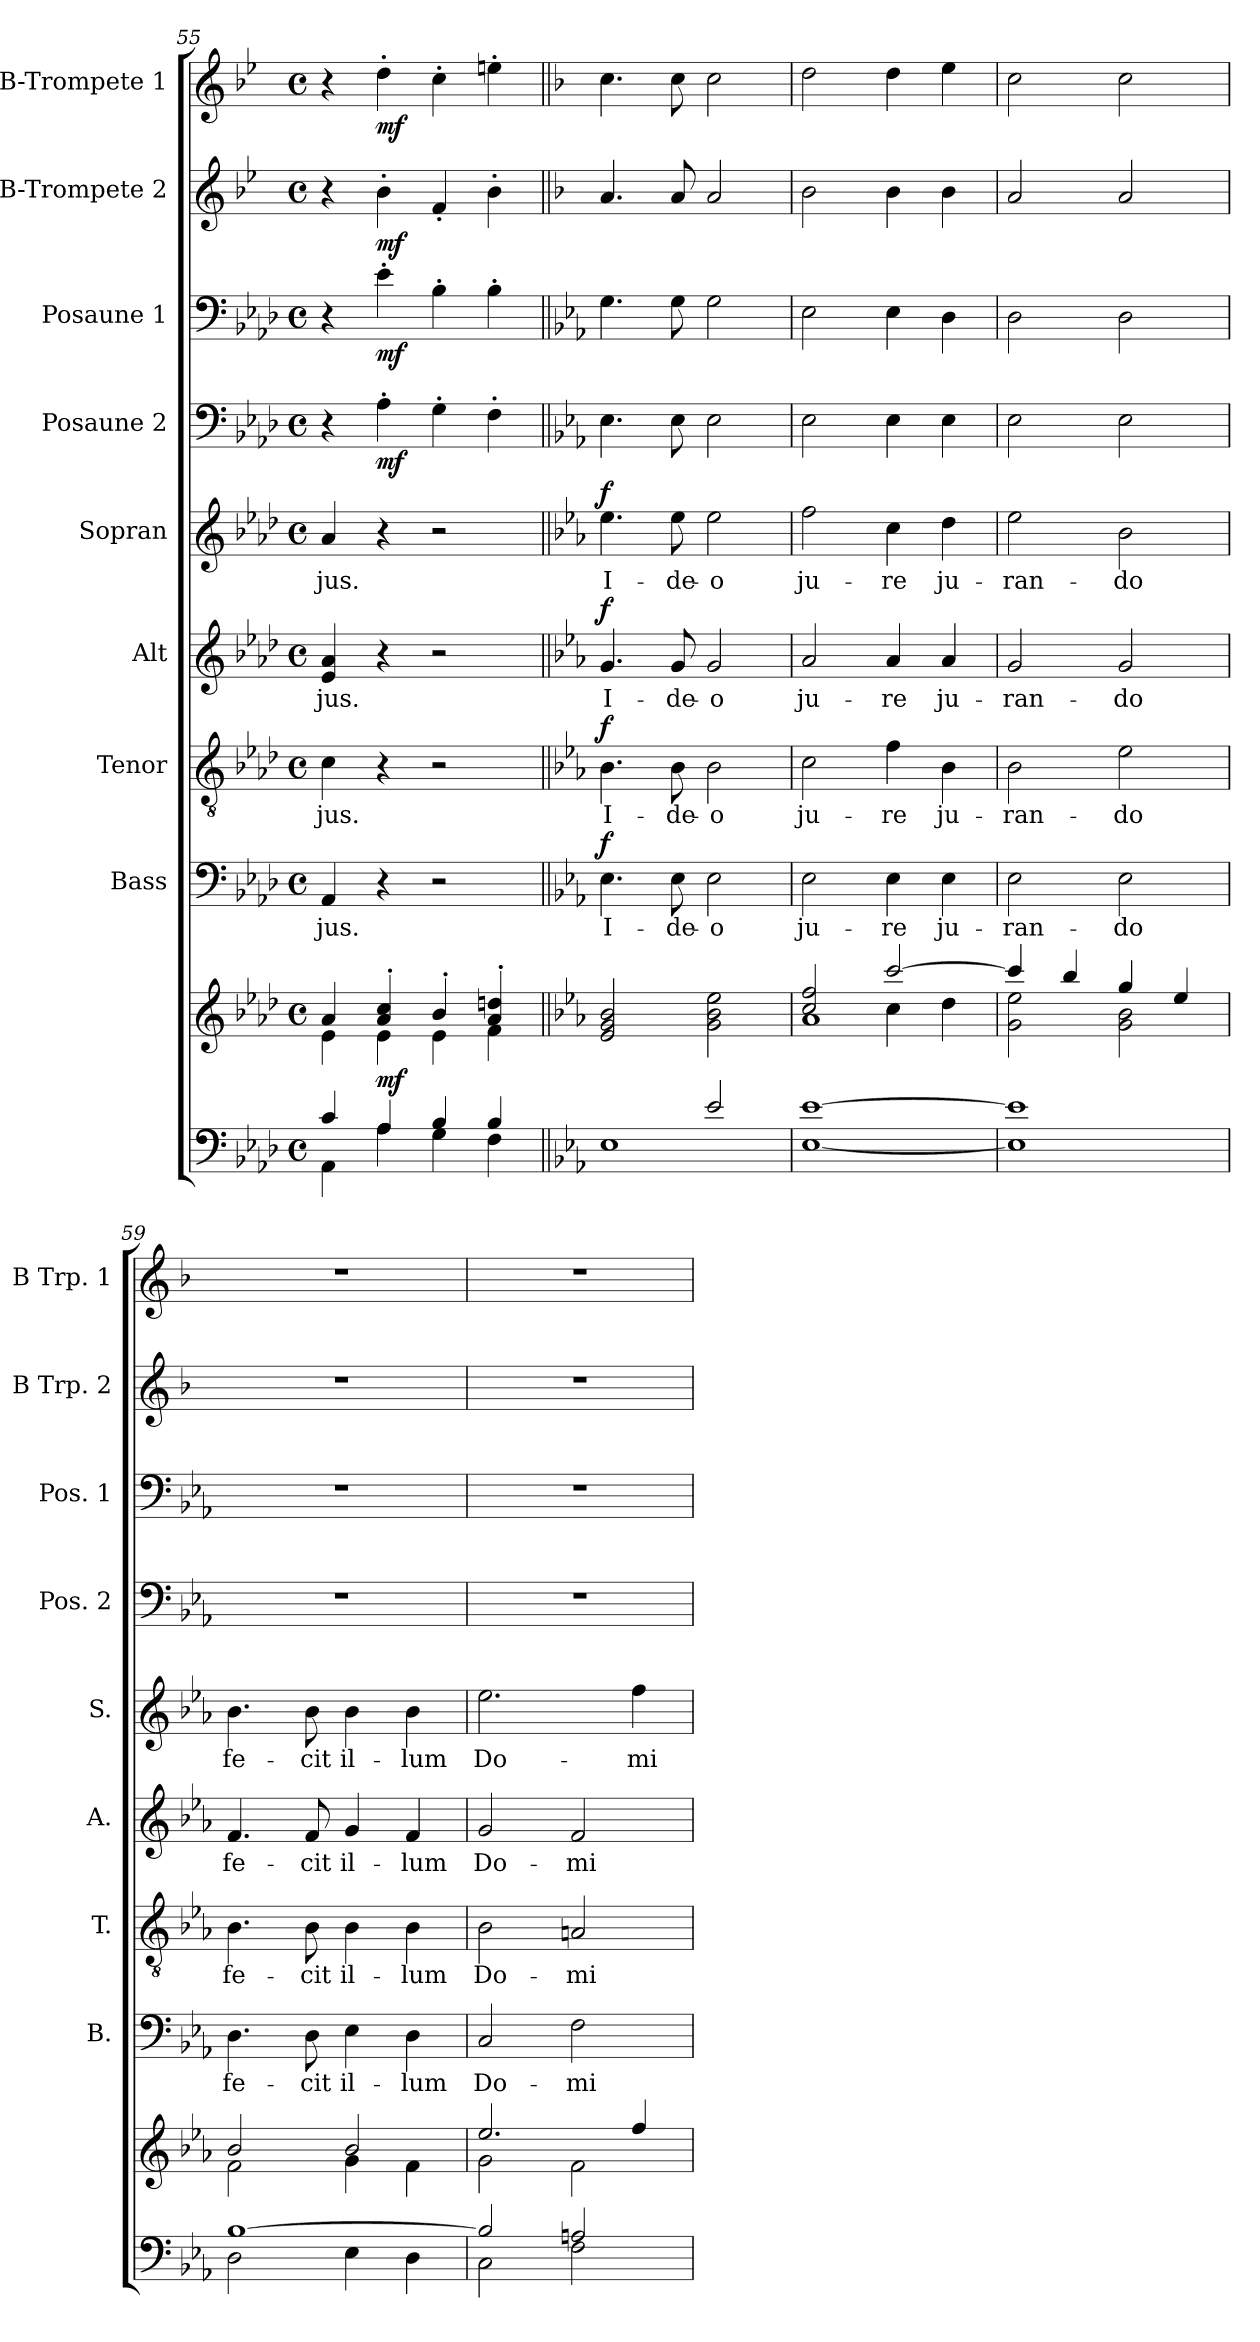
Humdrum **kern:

**kern	**kern	**dynam	**kern	**text	**dynam	**kern	**text	**dynam	**kern	**text	**dynam	**kern	**text	**dynam	**kern	**dynam	**kern	**dynam	**kern	**dynam	**kern	**dynam
*part9	*part9	*part9	*part8	*part8	*part8	*part7	*part7	*part7	*part6	*part6	*part6	*part5	*part5	*part5	*part4	*part4	*part3	*part3	*part2	*part2	*part1	*part1
*staff10	*staff9	*staff9/10	*staff8	*staff8	*staff8	*staff7	*staff7	*staff7	*staff6	*staff6	*staff6	*staff5	*staff5	*staff5	*staff4	*staff4	*staff3	*staff3	*staff2	*staff2	*staff1	*staff1
*	*	*	*I"Bass	*	*	*I"Tenor	*	*	*I"Alt	*	*	*I"Sopran	*	*	*I"Posaune 2	*	*I"Posaune 1	*	*I"B-Trompete 2	*	*I"B-Trompete 1	*
*	*	*	*I'B.	*	*	*I'T.	*	*	*I'A.	*	*	*I'S.	*	*	*I'Pos. 2	*	*I'Pos. 1	*	*I'B Trp. 2	*	*I'B Trp. 1	*
*clefF4	*clefG2	*	*clefF4	*	*	*clefGv2	*	*	*clefG2	*	*	*clefG2	*	*	*clefF4	*	*clefF4	*	*clefG2	*	*clefG2	*
*	*	*	*	*	*	*	*	*	*	*	*	*	*	*	*	*	*	*	*ITrd1c2	*	*ITrd1c2	*
*k[b-e-a-d-]	*k[b-e-a-d-]	*	*k[b-e-a-d-]	*	*	*k[b-e-a-d-]	*	*	*k[b-e-a-d-]	*	*	*k[b-e-a-d-]	*	*	*k[b-e-a-d-]	*	*k[b-e-a-d-]	*	*k[b-e-a-d-]	*	*k[b-e-a-d-]	*
*A-:	*A-:	*	*A-:	*	*	*A-:	*	*	*A-:	*	*	*A-:	*	*	*A-:	*	*A-:	*	*A-:	*	*A-:	*
*M4/4	*M4/4	*	*M4/4	*	*	*M4/4	*	*	*M4/4	*	*	*M4/4	*	*	*M4/4	*	*M4/4	*	*M4/4	*	*M4/4	*
*met(c)	*met(c)	*	*met(c)	*	*	*met(c)	*	*	*met(c)	*	*	*met(c)	*	*	*met(c)	*	*met(c)	*	*met(c)	*	*met(c)	*
=55	=55	=55	=55	=55	=55	=55	=55	=55	=55	=55	=55	=55	=55	=55	=55	=55	=55	=55	=55	=55	=55	=55
*^	*^	*	*	*	*	*	*	*	*	*	*	*	*	*	*	*	*	*	*	*	*	*
!	!	!	!	!	!	!LO:LY:b	!	!	!LO:LY:b	!	!	!LO:LY:b	!	!	!LO:LY:b	!	!	!	!	!	!	!	!	!
4c/	4AA-\	4a-/	4e-\	.	4AA-/	-jus.	.	4c\	-jus.	.	4e-/ 4a-/	-jus.	.	4a-/	-jus.	.	4r	.	4r	.	4r	.	4r	.
!	!	!	!	!LO:DY:b	!	!	!	!	!	!	!	!	!	!	!	!	!	!LO:DY:b	!	!LO:DY:b	!	!LO:DY:b	!	!LO:DY:b
4A-/	4A-\	4a-/'> 4cc/'>	4e-\	mf	4r	.	.	4r	.	.	4r	.	.	4r	.	.	4A-'>\	mf	4e-'>\	mf	4a-'<\	mf	4cc'>\	mf
4B-/	4G\	4b-'>/	4e-\	.	2r	.	.	2r	.	.	2r	.	.	2r	.	.	4G'>\	.	4B-'>\	.	4e-'</	.	4b-'>\	.
4B-/	4F\	4a-/'> 4ddn/'>	4f\	.	.	.	.	.	.	.	.	.	.	.	.	.	4F'>\	.	4B-'>\	.	4a-'<\	.	4ddn'>\	.
*	*	*v	*v	*	*	*	*	*	*	*	*	*	*	*	*	*	*	*	*	*	*	*	*	*
!!LO:LB:g=z
=56||	=56||	=56||	=56||	=56||	=56||	=56||	=56||	=56||	=56||	=56||	=56||	=56||	=56||	=56||	=56||	=56||	=56||	=56||	=56||	=56||	=56||	=56||	=56||
*k[b-e-a-]	*	*k[b-e-a-]	*	*k[b-e-a-]	*	*	*k[b-e-a-]	*	*	*k[b-e-a-]	*	*	*k[b-e-a-]	*	*	*k[b-e-a-]	*	*k[b-e-a-]	*	*k[b-e-a-]	*	*k[b-e-a-]	*
*E-:	*	*E-:	*	*E-:	*	*	*E-:	*	*	*E-:	*	*	*E-:	*	*	*E-:	*	*E-:	*	*E-:	*	*E-:	*
*	*	*^	*	*	*	*	*	*	*	*	*	*	*	*	*	*	*	*	*	*	*	*	*
!	!	!	!	!	!	!LO:LY:b	!LO:DY:a	!	!LO:LY:b	!LO:DY:a	!	!LO:LY:b	!LO:DY:a	!	!LO:LY:b	!LO:DY:a	!	!	!	!	!	!	!	!
*	*	*v	*v	*	*	*	*	*	*	*	*	*	*	*	*	*	*	*	*	*	*	*	*	*
2ryy	1E-	2e-/ 2g/ 2b-/	.	4.E-\	I-	f	4.B-\	I-	f	4.g/	I-	f	4.ee-\	I-	f	4.E-\	.	4.G\	.	4.g/	.	4.b-\	.
!	!	!	!	!	!LO:LY:b	!	!	!LO:LY:b	!	!	!LO:LY:b	!	!	!LO:LY:b	!	!	!	!	!	!	!	!	!
.	.	.	.	8E-\	-de-	.	8B-\	-de-	.	8g/	-de-	.	8ee-\	-de-	.	8E-\	.	8G\	.	8g/	.	8b-\	.
!	!	!	!	!	!LO:LY:b	!	!	!LO:LY:b	!	!	!LO:LY:b	!	!	!LO:LY:b	!	!	!	!	!	!	!	!	!
2e-/	.	2g\ 2b-\ 2ee-\	.	2E-\	-o	.	2B-\	-o	.	2g/	-o	.	2ee-\	-o	.	2E-\	.	2G\	.	2g/	.	2b-\	.
=57	=57	=57	=57	=57	=57	=57	=57	=57	=57	=57	=57	=57	=57	=57	=57	=57	=57	=57	=57	=57	=57	=57	=57
*	*	*^	*	*	*	*	*	*	*	*	*	*	*	*	*	*	*	*	*	*	*	*	*
*	*	*	*^	*	*	*	*	*	*	*	*	*	*	*	*	*	*	*	*	*	*	*	*	*
!	!	!	!	!	!	!	!LO:LY:b	!	!	!LO:LY:b	!	!	!LO:LY:b	!	!	!LO:LY:b	!	!	!	!	!	!	!	!	!
[>1e-	[<1E-	2cc/ 2ff/	1a-	2ryy	.	2E-\	ju-	.	2c\	ju-	.	2a-/	ju-	.	2ff\	ju-	.	2E-\	.	2E-\	.	2a-\	.	2cc\	.
!	!	!	!	!	!	!	!LO:LY:b	!	!	!LO:LY:b	!	!	!LO:LY:b	!	!	!LO:LY:b	!	!	!	!	!	!	!	!	!
.	.	[>2ccc/	.	4cc\	.	4E-\	-re	.	4f\	-re	.	4a-/	-re	.	4cc\	-re	.	4E-\	.	4E-\	.	4a-\	.	4cc\	.
!	!	!	!	!	!	!	!LO:LY:b	!	!	!LO:LY:b	!	!	!LO:LY:b	!	!	!LO:LY:b	!	!	!	!	!	!	!	!	!
.	.	.	.	4dd\	.	4E-\	ju-	.	4B-\	ju-	.	4a-/	ju-	.	4dd\	ju-	.	4E-\	.	4D\	.	4a-\	.	4dd\	.
=58	=58	=58	=58	=58	=58	=58	=58	=58	=58	=58	=58	=58	=58	=58	=58	=58	=58	=58	=58	=58	=58	=58	=58	=58	=58
!	!	!	!	!	!	!	!LO:LY:b	!	!	!LO:LY:b	!	!	!LO:LY:b	!	!	!LO:LY:b	!	!	!	!	!	!	!	!	!
*	*	*	*v	*v	*	*	*	*	*	*	*	*	*	*	*	*	*	*	*	*	*	*	*	*	*
1e-]	1E-]	4ccc/]	2g\ 2ee-\	.	2E-\	-ran-	.	2B-\	-ran-	.	2g/	-ran-	.	2ee-\	-ran-	.	2E-\	.	2D\	.	2g/	.	2b-\	.
.	.	4bb-/	.	.	.	.	.	.	.	.	.	.	.	.	.	.	.	.	.	.	.	.	.	.
!	!	!	!	!	!	!LO:LY:b	!	!	!LO:LY:b	!	!	!LO:LY:b	!	!	!LO:LY:b	!	!	!	!	!	!	!	!	!
.	.	4gg/	2g\ 2b-\	.	2E-\	-do	.	2e-\	-do	.	2g/	-do	.	2b-\	-do	.	2E-\	.	2D\	.	2g/	.	2b-\	.
.	.	4ee-/	.	.	.	.	.	.	.	.	.	.	.	.	.	.	.	.	.	.	.	.	.	.
=59	=59	=59	=59	=59	=59	=59	=59	=59	=59	=59	=59	=59	=59	=59	=59	=59	=59	=59	=59	=59	=59	=59	=59	=59
!	!	!	!	!	!	!LO:LY:b	!	!	!LO:LY:b	!	!	!LO:LY:b	!	!	!LO:LY:b	!	!	!	!	!	!	!	!	!
[>1B-	2D\	2b-/	2f\	.	4.D\	fe-	.	4.B-\	fe-	.	4.f/	fe-	.	4.b-\	fe-	.	1r	.	1r	.	1r	.	1r	.
!	!	!	!	!	!	!LO:LY:b	!	!	!LO:LY:b	!	!	!LO:LY:b	!	!	!LO:LY:b	!	!	!	!	!	!	!	!	!
.	.	.	.	.	8D\	-cit	.	8B-\	-cit	.	8f/	-cit	.	8b-\	-cit	.	.	.	.	.	.	.	.	.
!	!	!	!	!	!	!LO:LY:b	!	!	!LO:LY:b	!	!	!LO:LY:b	!	!	!LO:LY:b	!	!	!	!	!	!	!	!	!
.	4E-\	2b-/	4g\	.	4E-\	il-	.	4B-\	il-	.	4g/	il-	.	4b-\	il-	.	.	.	.	.	.	.	.	.
!	!	!	!	!	!	!LO:LY:b	!	!	!LO:LY:b	!	!	!LO:LY:b	!	!	!LO:LY:b	!	!	!	!	!	!	!	!	!
.	4D\	.	4f\	.	4D\	-lum	.	4B-\	-lum	.	4f/	-lum	.	4b-\	-lum	.	.	.	.	.	.	.	.	.
=60	=60	=60	=60	=60	=60	=60	=60	=60	=60	=60	=60	=60	=60	=60	=60	=60	=60	=60	=60	=60	=60	=60	=60	=60
!	!	!	!	!	!	!LO:LY:b	!	!	!LO:LY:b	!	!	!LO:LY:b	!	!	!LO:LY:b	!	!	!	!	!	!	!	!	!
2B-/]	2C\	2.ee-/	2g\	.	2C/	Do-	.	2B-\	Do-	.	2g/	Do-	.	2.ee-\	Do-	.	1r	.	1r	.	1r	.	1r	.
!	!	!	!	!	!	!LO:LY:b	!	!	!LO:LY:b	!	!	!LO:LY:b	!	!	!	!	!	!	!	!	!	!	!	!
2An/	2F\	.	2f\	.	2F\	-mi-	.	2An/	-mi-	.	2f/	-mi-	.	.	.	.	.	.	.	.	.	.	.	.
!	!	!	!	!	!	!	!	!	!	!	!	!	!	!	!LO:LY:b	!	!	!	!	!	!	!	!	!
.	.	4ff/	.	.	.	.	.	.	.	.	.	.	.	4ff\	-mi-	.	.	.	.	.	.	.	.	.
*v	*v	*	*	*	*	*	*	*	*	*	*	*	*	*	*	*	*	*	*	*	*	*	*	*
*	*v	*v	*	*	*	*	*	*	*	*	*	*	*	*	*	*	*	*	*	*	*	*	*
=	=	=	=	=	=	=	=	=	=	=	=	=	=	=	=	=	=	=	=	=	=	=
*-	*-	*-	*-	*-	*-	*-	*-	*-	*-	*-	*-	*-	*-	*-	*-	*-	*-	*-	*-	*-	*-	*-
